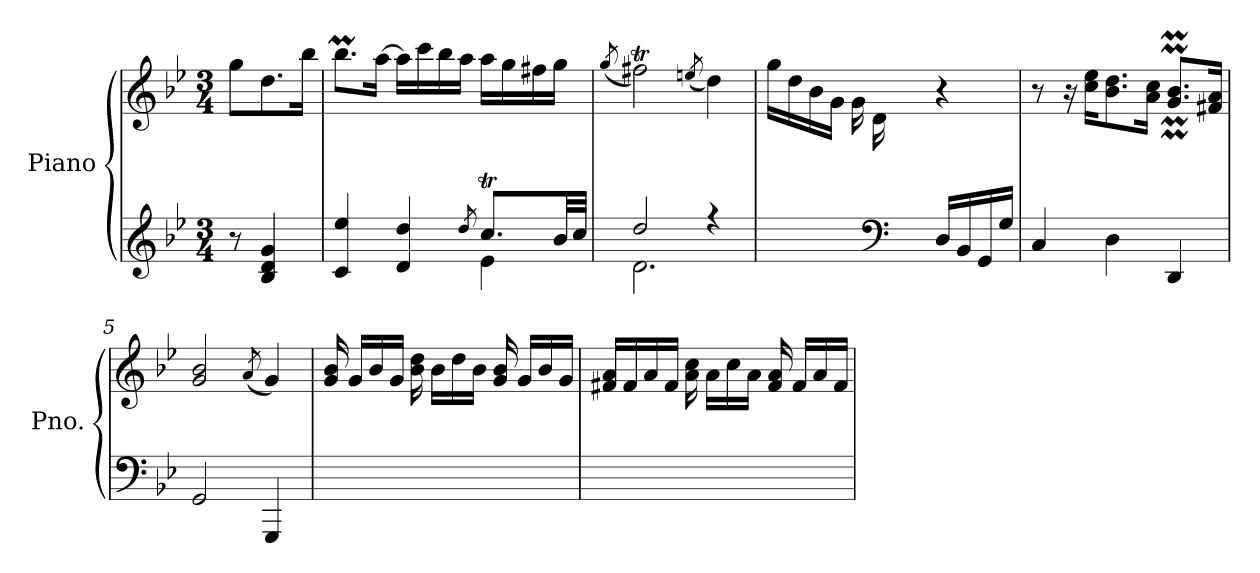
**kern	**kern
*part1	*part1
*staff2	*staff1
*I"Piano	*
*I'Pno.	*
*clefG2	*clefG2
*k[b-e-]	*k[b-e-]
*M3/4	*M3/4
*MM100	*MM100
=	=
8r	8gg\L
4B-/ 4d/ 4g/	8.dd\
.	16bb-\Jk
=1	=1
*^	*
4c/ 4ee-/	2ryy	8.bb-M\L
.	.	[16aa\Jk
4d/ 4dd/	.	16aa\LL]
.	.	16ccc\
.	.	16bb-\
.	.	16aa\JJ
8qdd/	.	.
8.ccT/L	4e-\	16aa\LL
.	.	16gg\
.	.	16ff#X\
32b-/LL	.	16gg\JJ
32cc/JJJ	.	.
=2	=2	=2
.	.	(<8qgg/
2dd/	2.d\	2ff#Xt\)
.	.	(<8qeen/
4r	.	4dd\)
=3	=3	=3
4.ryy	4ryy	16gg\LL
.	.	16dd\
.	.	16b-\
.	.	16g\JJ
.	8ryy	16g\LL
.	.	16d\
*clefF4	*	*
16B-/	8ryy	8ryy
16G/JJ	.	.
4ryy	16D/LL	4r
.	16BB-/	.
.	16GG/	.
.	16G/JJ	.
*v	*v	*
!!LO:LB:g=z
=4	=4
4C/	8r
.	16r
.	16cc\ 16ee-\KL
4D\	8.b-\ 8.dd\
.	16a\ 16cc\Jk
4DD/	8.g/M 8.b-/ML
.	16f#X/ 16a/Jk
=5	=5
2GG/	2g/ 2b-/
.	(<8qa/
4GGG/	4g/)
=6	=6
2.ryy	16g/ 16b-/
.	16g/LL
.	16b-/
.	16g/JJ
.	16b-\ 16dd\
.	16b-\LL
.	16dd\
.	16b-\JJ
.	16g/ 16b-/
.	16g/LL
.	16b-/
.	16g/JJ
=7	=7
2.ryy	16f#X/ 16a/LL
.	16f#/
.	16a/
.	16f#/JJ
.	16a\ 16cc\
.	16a\LL
.	16cc\
.	16a\JJ
.	16f#/ 16a/
.	16f#/LL
.	16a/
.	16f#/JJ
=	=
*-	*-
